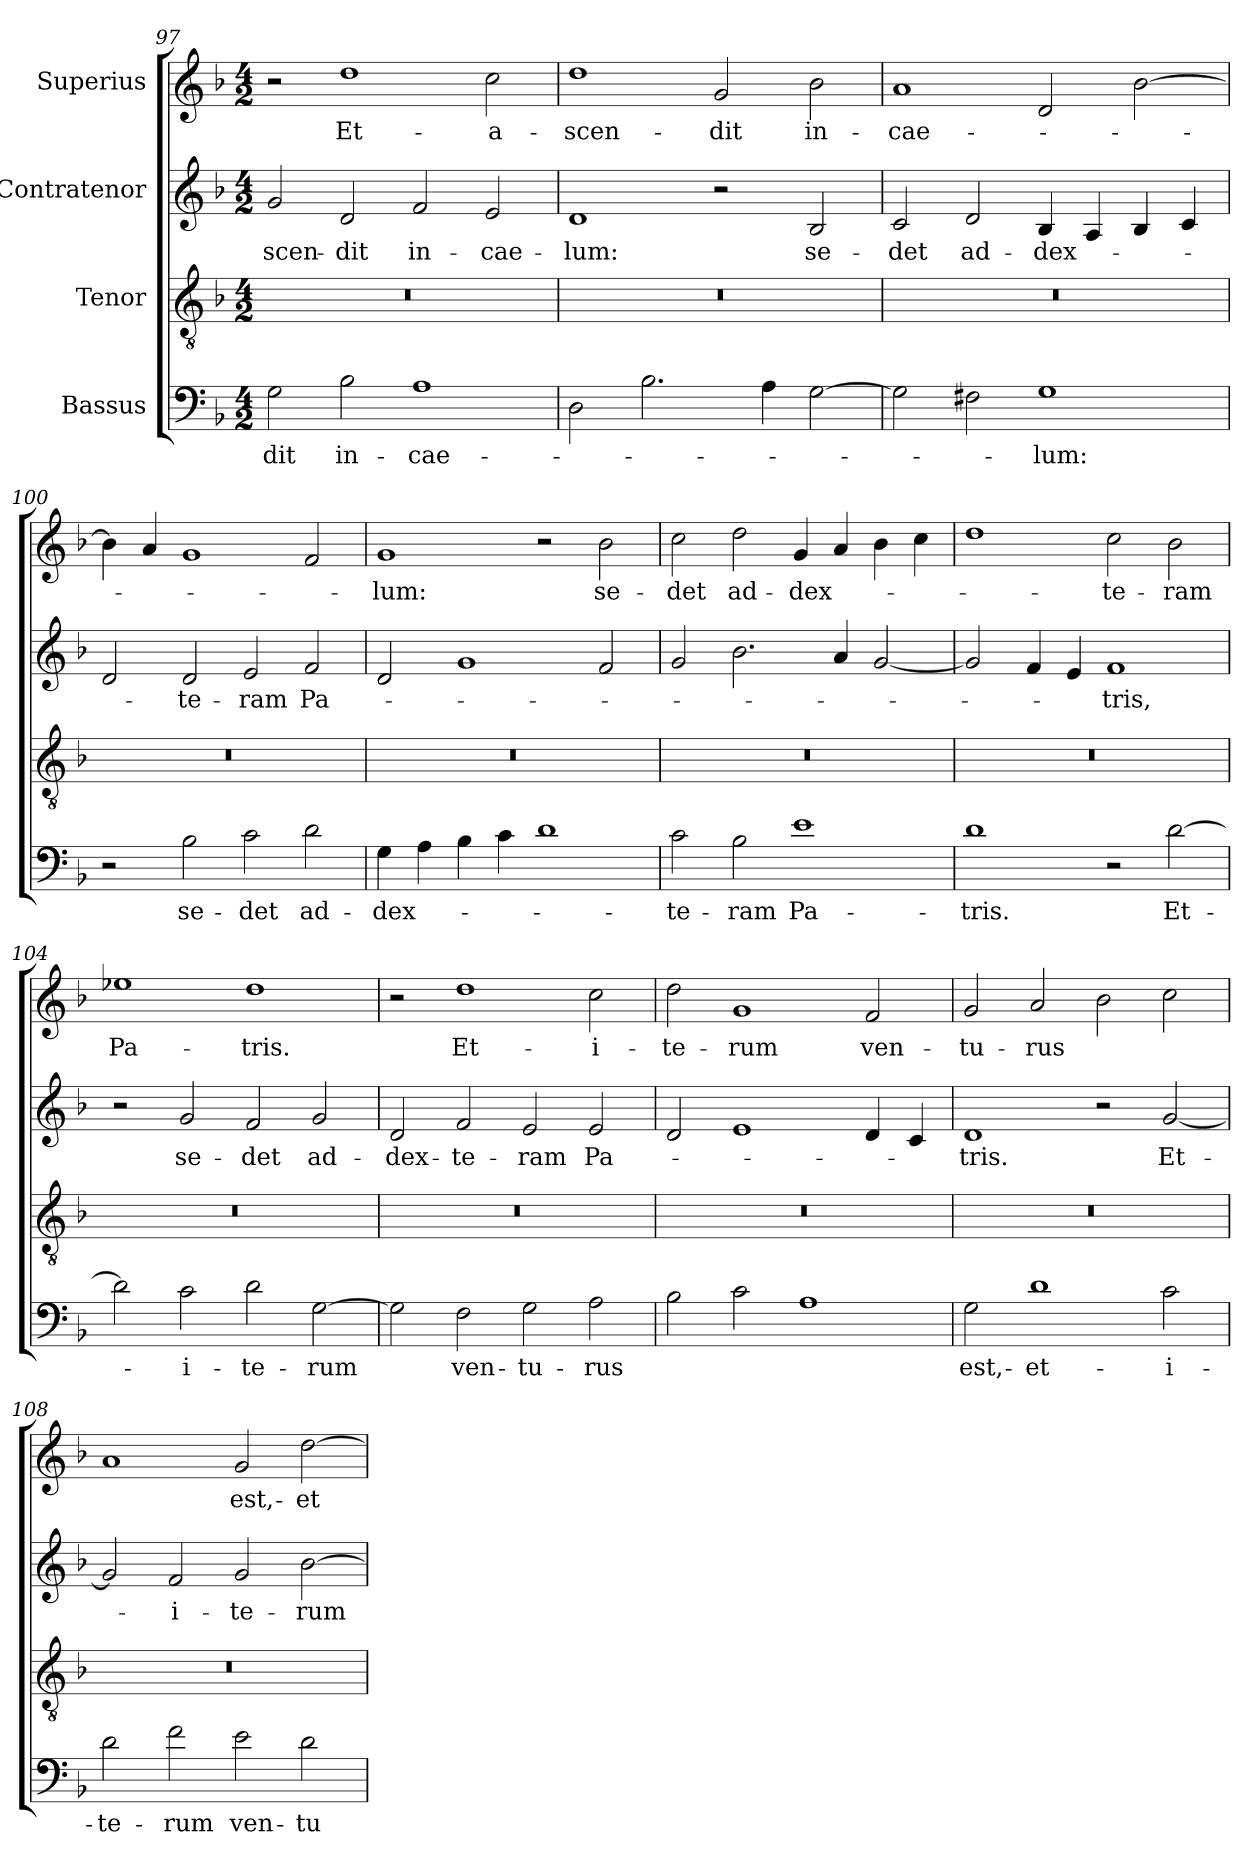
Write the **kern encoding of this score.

**kern	**text	**kern	**kern	**text	**kern	**text
*part4	*part4	*part3	*part2	*part2	*part1	*part1
*staff4	*staff4	*staff3	*staff2	*staff2	*staff1	*staff1
*I"Bassus	*	*I"Tenor	*I"Contratenor	*	*I"Superius	*
*clefF4	*	*clefGv2	*clefG2	*	*clefG2	*
*k[b-]	*	*k[b-]	*k[b-]	*	*k[b-]	*
*M4/2	*	*M4/2	*M4/2	*	*M4/2	*
=97	=97	=97	=97	=97	=97	=97
2G\	-dit	0r	2g/	-scen-	2r	.
2B-\	in-	.	2d/	-dit	1dd\	Et-
1A\	cae-	.	2f/	in-	.	.
.	.	.	2e/	cae-	2cc\	a-
=98	=98	=98	=98	=98	=98	=98
2D\	.	0r	1d/	-lum:	1dd\	-scen-
2.B-\	.	.	.	.	.	.
.	.	.	2r	.	2g/	-dit
4A\	.	.	.	.	.	.
[2G\	.	.	2B-/	se-	2b-\	in-
=99	=99	=99	=99	=99	=99	=99
2G\]	.	0r	2c/	-det	1a/	cae-
2F#X\	.	.	2d/	ad-	.	.
1G\	-lum:	.	4B-/	dex-	2d/	.
.	.	.	4A/	.	.	.
.	.	.	4B-/	.	[2b-\	.
.	.	.	4c/	.	.	.
=100	=100	=100	=100	=100	=100	=100
2r	.	0r	2d/	.	4b-\]	.
.	.	.	.	.	4a/	.
2B-\	se-	.	2d/	-te-	1g/	.
2c\	-det	.	2e/	-ram	.	.
2d\	ad-	.	2f/	Pa-	2f/	.
=101	=101	=101	=101	=101	=101	=101
4G\	dex-	0r	2d/	.	1g/	-lum:
4A\	.	.	.	.	.	.
4B-\	.	.	1g/	.	.	.
4c\	.	.	.	.	.	.
1d\	.	.	.	.	2r	.
.	.	.	2f/	.	2b-\	se-
=102	=102	=102	=102	=102	=102	=102
2c\	-te-	0r	2g/	.	2cc\	-det
2B-\	-ram	.	2.b-\	.	2dd\	ad-
1e\	Pa-	.	.	.	4g/	dex-
.	.	.	4a/	.	4a/	.
.	.	.	[2g/	.	4b-\	.
.	.	.	.	.	4cc\	.
=103	=103	=103	=103	=103	=103	=103
1d\	-tris.	0r	2g/]	.	1dd\	.
.	.	.	4f/	.	.	.
.	.	.	4e/	.	.	.
2r	.	.	1f/	-tris,	2cc\	-te-
[2d\	Et-	.	.	.	2b-\	-ram
=104	=104	=104	=104	=104	=104	=104
2d\]	.	0r	2r	.	1ee-X\	Pa-
2c\	i-	.	2g/	se-	.	.
2d\	-te-	.	2f/	-det	1dd\	-tris.
[2G\	-rum	.	2g/	ad-	.	.
=105	=105	=105	=105	=105	=105	=105
2G\]	.	0r	2d/	dex-	2r	.
2F\	ven-	.	2f/	-te-	1dd\	Et-
2G\	-tu-	.	2e/	-ram	.	.
2A\	-rus	.	2e/	Pa-	2cc\	i-
=106	=106	=106	=106	=106	=106	=106
2B-\	.	0r	2d/	.	2dd\	-te-
2c\	.	.	1e/	.	1g/	-rum
1A\	.	.	.	.	.	.
.	.	.	4d/	.	2f/	ven-
.	.	.	4c/	.	.	.
=107	=107	=107	=107	=107	=107	=107
2G\	est,-	0r	1d/	-tris.	2g/	-tu-
1d\	et-	.	.	.	2a/	-rus
.	.	.	2r	.	2b-\	.
2c\	i-	.	[2g/	Et-	2cc\	.
=108	=108	=108	=108	=108	=108	=108
2d\	-te-	0r	2g/]	.	1a/	.
2f\	-rum	.	2f/	i-	.	.
2e\	ven-	.	2g/	-te-	2g/	est,-
2d\	-tu-	.	[2b-\	-rum	[2dd\	et-
=	=	=	=	=	=	=
*-	*-	*-	*-	*-	*-	*-
